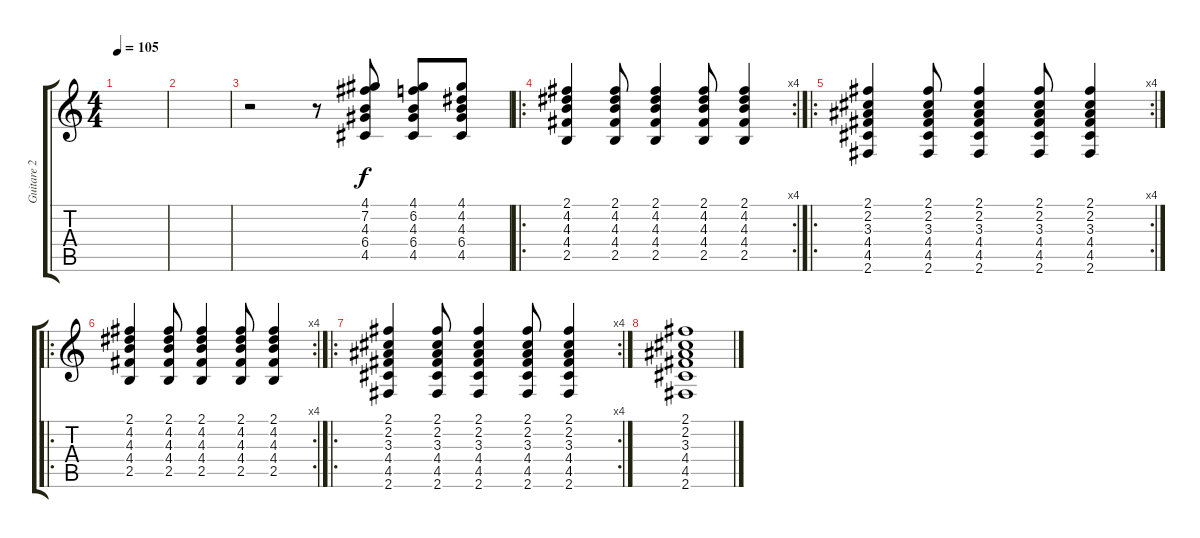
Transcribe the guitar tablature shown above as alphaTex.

\track ("Guitare 2" "Guitare 2") {instrument acousticguitarnylon}
\staff {score tabs}
\tuning (E4 B3 G3 D3 A2 E2) {hide}
\ts (4 4)
\tempo 105
\clef g2
\ks c
|
|
r.2 r.8 (4.1 7.2 4.3 6.4 4.5).8 (4.1 6.2 4.3 6.4 4.5).8 (4.1 4.2 4.3 6.4 4.5).8 |
\ro
\rc 4
(2.1 4.2 4.3 4.4 2.5).4 (2.1 4.2 4.3 4.4 2.5).8 (2.1 4.2 4.3 4.4 2.5).4 (2.1 4.2 4.3 4.4 2.5).8 (2.1 4.2 4.3 4.4 2.5).4 |
\ro
\rc 4
(2.1 2.2 3.3 4.4 4.5 2.6).4 (2.1 2.2 3.3 4.4 4.5 2.6).8 (2.1 2.2 3.3 4.4 4.5 2.6).4 (2.1 2.2 3.3 4.4 4.5 2.6).8 (2.1 2.2 3.3 4.4 4.5 2.6).4 |
\ro
\rc 4
(2.1 4.2 4.3 4.4 2.5).4 (2.1 4.2 4.3 4.4 2.5).8 (2.1 4.2 4.3 4.4 2.5).4 (2.1 4.2 4.3 4.4 2.5).8 (2.1 4.2 4.3 4.4 2.5).4 |
\ro
\rc 4
(2.1 2.2 3.3 4.4 4.5 2.6).4 (2.1 2.2 3.3 4.4 4.5 2.6).8 (2.1 2.2 3.3 4.4 4.5 2.6).4 (2.1 2.2 3.3 4.4 4.5 2.6).8 (2.1 2.2 3.3 4.4 4.5 2.6).4 |
(2.1 2.2 3.3 4.4 4.5 2.6).1
